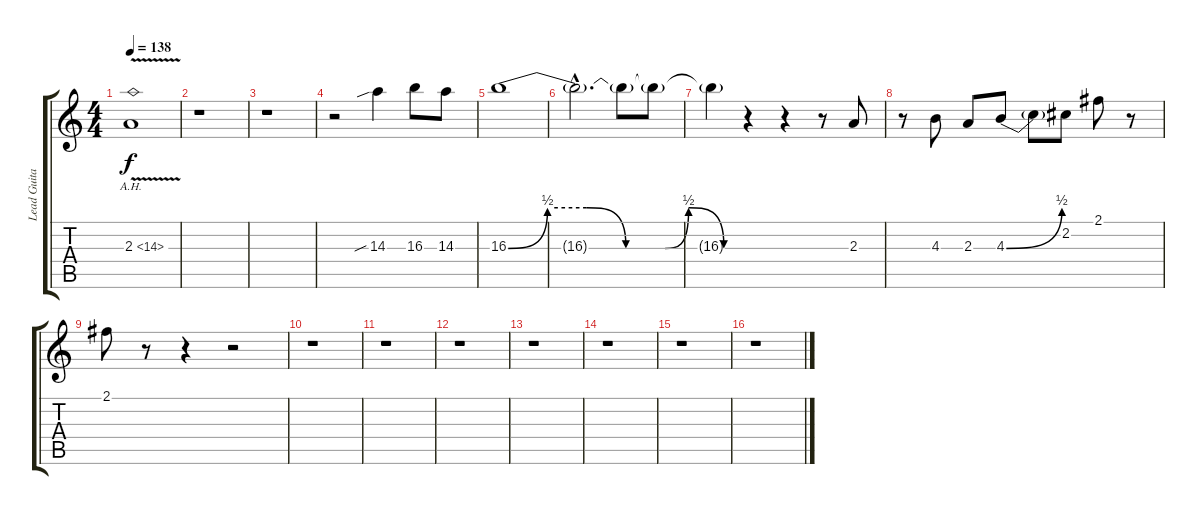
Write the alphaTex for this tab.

\track ("Lead Guitar" "Lead Guita") {instrument overdrivenguitar}
\staff {score tabs}
\tuning (E4 B3 G3 D3 A2 E2) {hide}
\ts (4 4)
\tempo 138
\clef g2
\ks c
2.3{ah 12 v}.1{dy f} |
r.1 |
r.1 |
r.2 14.3{sib}.4 16.3.8 14.3.8 |
16.3{be (custom 0 0 10 2 20 2 30 0 40 0 46 2 55 0 60 0)}.1 |
16.3{hac t}.2{d} 16.3{t}.8 16.3{t}.8 |
16.3{t}.4 r.4 r.4 r.8 2.3.8 |
r.8 4.3.8 2.3.8 4.3{be (bend 0 0 60 2)}.8 4.3{t}.8 2.2.8 2.1.8 r.8 |
2.1.8 r.8 r.4 r.2 |
r.1 |
r.1 |
r.1 |
r.1 |
r.1 |
r.1 |
r.1
